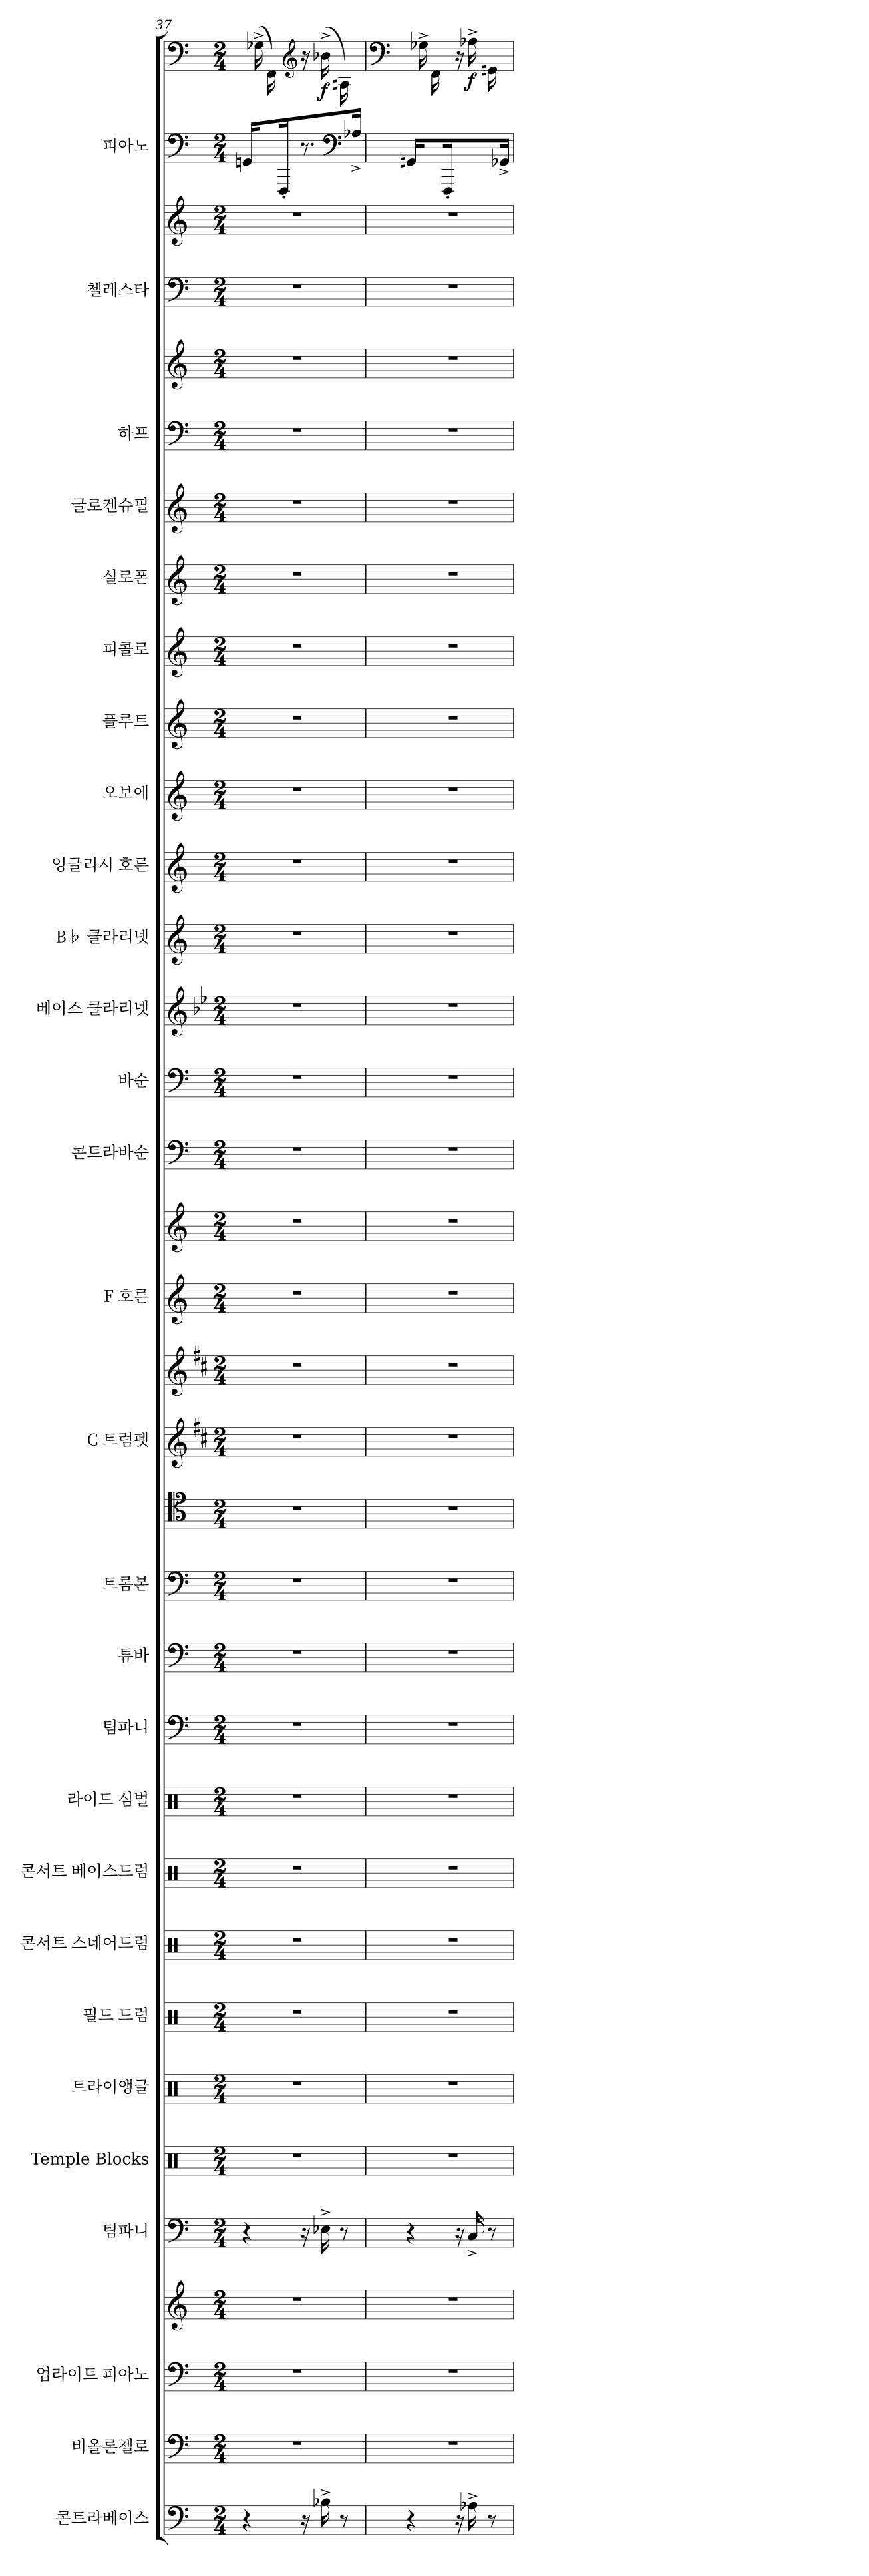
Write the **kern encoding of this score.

**kern	**kern	**kern	**kern	**kern	**kern	**kern	**kern	**kern	**kern	**kern	**kern	**kern	**kern	**kern	**kern	**kern	**kern	**kern	**kern	**kern	**kern	**kern	**kern	**kern	**kern	**kern	**kern	**kern	**kern	**kern	**kern	**kern	**kern	**kern	**dynam
*part28	*part27	*part26	*part26	*part25	*part24	*part23	*part22	*part21	*part20	*part19	*part18	*part17	*part16	*part16	*part15	*part15	*part14	*part14	*part13	*part12	*part11	*part10	*part9	*part8	*part7	*part6	*part5	*part4	*part3	*part3	*part2	*part2	*part1	*part1	*part1
*staff35	*staff34	*staff33	*staff32	*staff31	*staff30	*staff29	*staff28	*staff27	*staff26	*staff25	*staff24	*staff23	*staff22	*staff21	*staff20	*staff19	*staff18	*staff17	*staff16	*staff15	*staff14	*staff13	*staff12	*staff11	*staff10	*staff9	*staff8	*staff7	*staff6	*staff5	*staff4	*staff3	*staff2	*staff1	*staff1/2
*I"콘트라베이스	*I"비올론첼로	*I"업라이트 피아노	*	*I"팀파니	*I"Temple Blocks	*I"트라이앵글	*I"필드 드럼	*I"콘서트 스네어드럼	*I"콘서트 베이스드럼	*I"라이드 심벌	*I"팀파니	*I"튜바	*I"트롬본	*	*I"C 트럼펫	*	*I"F 호른	*	*I"콘트라바순	*I"바순	*I"베이스 클라리넷	*I"B♭ 클라리넷	*I"잉글리시 호른	*I"오보에	*I"플루트	*I"피콜로	*I"실로폰	*I"글로켄슈필	*I"하프	*	*I"첼레스타	*	*I"피아노	*	*
*	*	*	*	*	*I'Tmp. Bl.	*	*	*	*	*	*	*	*	*	*	*	*	*	*	*	*	*	*	*	*	*	*	*	*	*	*	*	*	*	*
*clefF4	*clefF4	*clefF4	*clefG2	*clefF4	*clefX	*clefX	*clefX	*clefX	*clefX	*clefX	*clefF4	*clefF4	*clefF4	*clefC4	*clefG2	*clefG2	*clefG2	*clefG2	*clefF4	*clefF4	*clefG2	*clefG2	*clefG2	*clefG2	*clefG2	*clefG2	*clefG2	*clefG2	*clefF4	*clefG2	*clefF4	*clefG2	*clefF4	*clefF4	*
*ITrd7c12	*	*	*	*	*	*	*	*	*	*	*	*	*	*	*ITrd1c2	*ITrd1c2	*ITrd4c7	*ITrd4c7	*ITrd7c12	*	*ITrd8c14	*ITrd1c2	*ITrd4c7	*	*	*ITrd-7c-12	*ITrd-7c-12	*ITrd-14c-24	*	*	*ITrd-7c-12	*ITrd-7c-12	*	*	*
*k[]	*k[]	*k[]	*k[]	*k[]	*k[]	*k[]	*k[]	*k[]	*k[]	*k[]	*k[]	*k[]	*k[]	*k[]	*k[]	*k[]	*k[b-]	*k[b-]	*k[]	*k[]	*k[b-e-]	*k[b-e-]	*k[b-]	*k[]	*k[]	*k[]	*k[]	*k[]	*k[]	*k[]	*k[]	*k[]	*k[]	*k[]	*
*M2/4	*M2/4	*M2/4	*M2/4	*M2/4	*M2/4	*M2/4	*M2/4	*M2/4	*M2/4	*M2/4	*M2/4	*M2/4	*M2/4	*M2/4	*M2/4	*M2/4	*M2/4	*M2/4	*M2/4	*M2/4	*M2/4	*M2/4	*M2/4	*M2/4	*M2/4	*M2/4	*M2/4	*M2/4	*M2/4	*M2/4	*M2/4	*M2/4	*M2/4	*M2/4	*
=37	=37	=37	=37	=37	=37	=37	=37	=37	=37	=37	=37	=37	=37	=37	=37	=37	=37	=37	=37	=37	=37	=37	=37	=37	=37	=37	=37	=37	=37	=37	=37	=37	=37	=37	=37
*	*	*	*	*	*	*	*	*	*	*	*	*	*	*	*	*	*	*	*	*	*	*	*	*	*	*	*	*	*	*	*	*	*^	*	*
4r	2r	2r	2r	4r	2r	2r	2r	2r	2r	2r	2r	2r	2r	2r	2r	2r	2r	2r	2r	2r	2r	2r	2r	2r	2r	2r	2r	2r	2r	2r	2r	2r	16GGn/LL	4ryy	16ryy	.
.	.	.	.	.	.	.	.	.	.	.	.	.	.	.	.	.	.	.	.	.	.	.	.	.	.	.	.	.	.	.	.	.	8ryy	.	(>16G-X^\	.
.	.	.	.	.	.	.	.	.	.	.	.	.	.	.	.	.	.	.	.	.	.	.	.	.	.	.	.	.	.	.	.	.	.	.	16FF\)	.
.	.	.	.	.	.	.	.	.	.	.	.	.	.	.	.	.	.	.	.	.	.	.	.	.	.	.	.	.	.	.	.	.	16FFF'/JJ	.	16ryy	.
*	*	*	*	*	*	*	*	*	*	*	*	*	*	*	*	*	*	*	*	*	*	*	*	*	*	*	*	*	*	*	*	*	*	*	*clefG2	*
16r	.	.	.	16r	.	.	.	.	.	.	.	.	.	.	.	.	.	.	.	.	.	.	.	.	.	.	.	.	.	.	.	.	8.ryy	8.r	16r	.
!	!	!	!	!	!	!	!	!	!	!	!	!	!	!	!	!	!	!	!	!	!	!	!	!	!	!	!	!	!	!	!	!	!	!	!	!LO:DY:b
16BB-X^\	.	.	.	16E-X^\	.	.	.	.	.	.	.	.	.	.	.	.	.	.	.	.	.	.	.	.	.	.	.	.	.	.	.	.	.	.	(>16b-X^\LL	f
8r	.	.	.	8r	.	.	.	.	.	.	.	.	.	.	.	.	.	.	.	.	.	.	.	.	.	.	.	.	.	.	.	.	.	.	16An\)	.
*	*	*	*	*	*	*	*	*	*	*	*	*	*	*	*	*	*	*	*	*	*	*	*	*	*	*	*	*	*	*	*	*	*clefF4	*	*	*
.	.	.	.	.	.	.	.	.	.	.	.	.	.	.	.	.	.	.	.	.	.	.	.	.	.	.	.	.	.	.	.	.	16A-X^/JJ	16rCCyy	16ryy	.
=38	=38	=38	=38	=38	=38	=38	=38	=38	=38	=38	=38	=38	=38	=38	=38	=38	=38	=38	=38	=38	=38	=38	=38	=38	=38	=38	=38	=38	=38	=38	=38	=38	=38	=38	=38	=38
*	*	*	*	*	*	*	*	*	*	*	*	*	*	*	*	*	*	*	*	*	*	*	*	*	*	*	*	*	*	*	*	*	*	*	*clefF4	*
4r	2r	2r	2r	4r	2r	2r	2r	2r	2r	2r	2r	2r	2r	2r	2r	2r	2r	2r	2r	2r	2r	2r	2r	2r	2r	2r	2r	2r	2r	2r	2r	2r	16GGn/LL	4ryy	16ryy	.
.	.	.	.	.	.	.	.	.	.	.	.	.	.	.	.	.	.	.	.	.	.	.	.	.	.	.	.	.	.	.	.	.	8ryy	.	16G-X^\	.
.	.	.	.	.	.	.	.	.	.	.	.	.	.	.	.	.	.	.	.	.	.	.	.	.	.	.	.	.	.	.	.	.	.	.	16FF\	.
.	.	.	.	.	.	.	.	.	.	.	.	.	.	.	.	.	.	.	.	.	.	.	.	.	.	.	.	.	.	.	.	.	16FFF'/JJ	.	16ryy	.
16r	.	.	.	16r	.	.	.	.	.	.	.	.	.	.	.	.	.	.	.	.	.	.	.	.	.	.	.	.	.	.	.	.	8.ryy	4ryy	16r	.
!	!	!	!	!	!	!	!	!	!	!	!	!	!	!	!	!	!	!	!	!	!	!	!	!	!	!	!	!	!	!	!	!	!	!	!	!LO:DY:b
16AA-X^\	.	.	.	16C^/	.	.	.	.	.	.	.	.	.	.	.	.	.	.	.	.	.	.	.	.	.	.	.	.	.	.	.	.	.	.	16A-X^\LL	f
8r	.	.	.	8r	.	.	.	.	.	.	.	.	.	.	.	.	.	.	.	.	.	.	.	.	.	.	.	.	.	.	.	.	.	.	16GGn\	.
.	.	.	.	.	.	.	.	.	.	.	.	.	.	.	.	.	.	.	.	.	.	.	.	.	.	.	.	.	.	.	.	.	16GG-X^/JJ	.	16ryy	.
*	*	*	*	*	*	*	*	*	*	*	*	*	*	*	*	*	*	*	*	*	*	*	*	*	*	*	*	*	*	*	*	*	*v	*v	*	*
=	=	=	=	=	=	=	=	=	=	=	=	=	=	=	=	=	=	=	=	=	=	=	=	=	=	=	=	=	=	=	=	=	=	=	=
*-	*-	*-	*-	*-	*-	*-	*-	*-	*-	*-	*-	*-	*-	*-	*-	*-	*-	*-	*-	*-	*-	*-	*-	*-	*-	*-	*-	*-	*-	*-	*-	*-	*-	*-	*-
